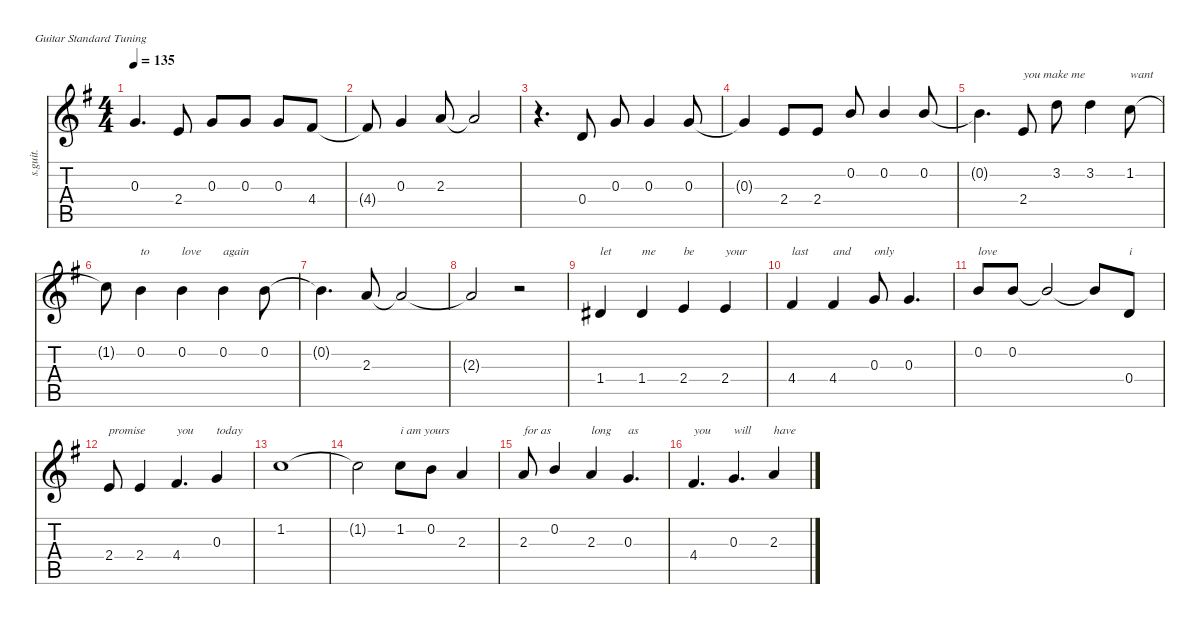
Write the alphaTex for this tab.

\defaultSystemsLayout 4
\hideDynamics
\bracketExtendMode nobrackets
\track ("lead vocals" "s.guit.") {instrument acousticguitarsteel}
\staff {score tabs}
\tuning (E4 B3 G3 D3 A2 E2)
\ts (4 4)
\tempo 135
\clef g2
\ks g
0.3{t acc forcenatural}.4{d dy mf beam Up} 2.4{acc forcenatural}.8{beam Up} 0.3{acc forcenatural}.8{beam Up} 0.3{acc forcenatural}.8{beam Up} 0.3{acc forcenatural}.8{beam Up} 4.4{acc #}.8{beam Up} |
4.4{t acc #}.8{beam Up} 0.3{acc forcenatural}.4{beam Up} 2.3{acc forcenatural}.8{beam Up} 2.3{t acc forcenatural}.2{beam Up} |
r.4{d beam Down} 0.4{acc forcenatural}.8{beam Up} 0.3{acc forcenatural}.8{beam Up} 0.3{acc forcenatural}.4{beam Up} 0.3{acc forcenatural}.8{beam Up} |
0.3{t acc forcenatural}.4{beam Up} 2.4{acc forcenatural}.8{beam Up} 2.4{acc forcenatural}.8{beam Up} 0.2{acc forcenatural}.8{beam Up} 0.2{acc forcenatural}.4{beam Up} 0.2{acc forcenatural}.8{beam Up} |
0.2{t acc forcenatural}.4{d beam Down} 2.4{acc forcenatural}.8{txt "you make me" beam Up} 3.2{acc forcenatural}.8{beam Down} 3.2{acc forcenatural}.4{beam Down} 1.2{acc forcenatural}.8{txt "want" beam Down} |
1.2{t acc forcenatural}.8{beam Down} 0.2{acc forcenatural}.4{txt "to" beam Down} 0.2{acc forcenatural}.4{txt "love" beam Down} 0.2{acc forcenatural}.4{txt "again" beam Down} 0.2{acc forcenatural}.8{beam Down} |
0.2{t acc forcenatural}.4{d beam Down} 2.3{acc forcenatural}.8{beam Up} 2.3{t acc forcenatural}.2{beam Up} |
2.3{t acc forcenatural}.2{beam Up} r.2{beam Down} |
1.4{acc #}.4{txt "let " beam Up} 1.4{acc #}.4{txt "me" beam Up} 2.4{acc forcenatural}.4{txt "be" beam Up} 2.4{acc forcenatural}.4{txt "your" beam Up} |
4.4{acc #}.4{txt "last" beam Up} 4.4{acc #}.4{txt "and" beam Up} 0.3{acc forcenatural}.8{txt "only" beam Up} 0.3{acc forcenatural}.4{d beam Up} |
0.2{acc forcenatural}.8{txt "love" beam Up} 0.2{acc forcenatural}.8{beam Up} 0.2{t acc forcenatural}.2{beam Up} 0.2{t acc forcenatural}.8{beam Up} 0.4{acc forcenatural}.8{txt "i" beam Up} |
2.4{acc forcenatural}.8{txt "promise" beam Up} 2.4{acc forcenatural}.4{beam Up} 4.4{acc #}.4{d txt "you" beam Up} 0.3{acc forcenatural}.4{txt "today" beam Up} |
1.2{acc forcenatural}.1{beam Down} |
1.2{t acc forcenatural}.2{beam Down} 1.2{acc forcenatural}.8{txt "i am yours" beam Down} 0.2{acc forcenatural}.8{beam Down} 2.3{acc forcenatural}.4{beam Up} |
2.3{acc forcenatural}.8{txt "for as" beam Up} 0.2{acc forcenatural}.4{beam Up} 2.3{acc forcenatural}.4{txt "long" beam Up} 0.3{acc forcenatural}.4{d txt "as" beam Up} |
4.4{acc #}.4{d txt "you" beam Up} 0.3{acc forcenatural}.4{d txt "will" beam Up} 2.3{acc forcenatural}.4{txt "have" beam Up}
